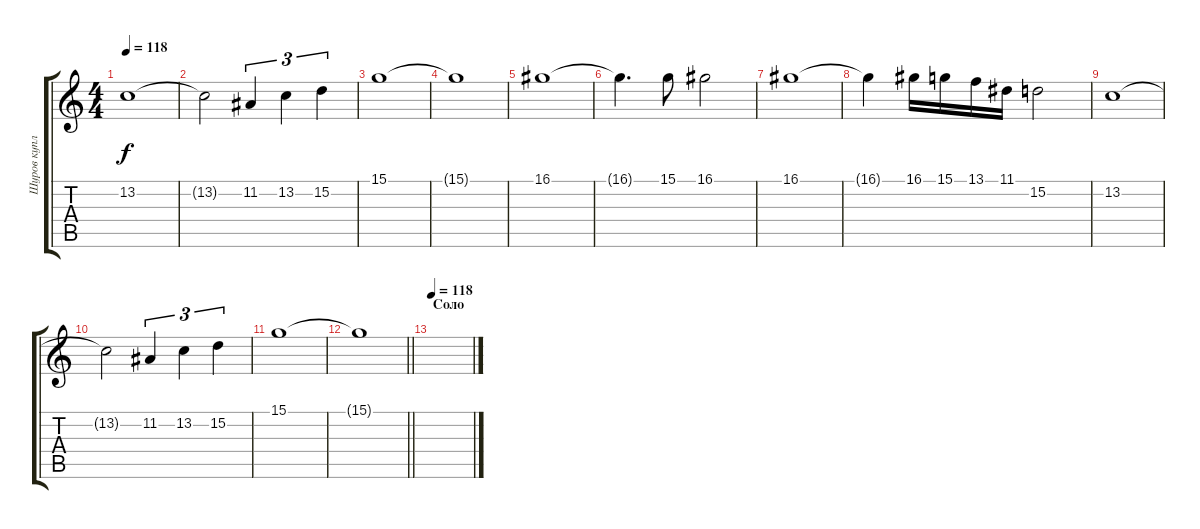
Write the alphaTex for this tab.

\track ("Шуров куплет" "Шуров купл") {instrument accordion}
\staff {score tabs}
\tuning (E4 B3 G3 D3 A2 E2) {hide}
\ts (4 4)
\tempo 118
\clef g2
\ks c
13.2.1{dy f} |
13.2{t}.2 11.2.4{tu (3 2)} 13.2.4{tu (3 2)} 15.2.4{tu (3 2)} |
15.1.1 |
15.1{t}.1 |
16.1.1 |
16.1{t}.4{d} 15.1.8 16.1.2 |
16.1.1 |
16.1{t}.4 16.1.16 15.1.16 13.1.16 11.1.16 15.2.2 |
13.2.1 |
13.2{t}.2 11.2.4{tu (3 2)} 13.2.4{tu (3 2)} 15.2.4{tu (3 2)} |
15.1.1 |
\barLineRight lightlight
15.1{t}.1 |
\section ("" "Соло")
\tempo 118
